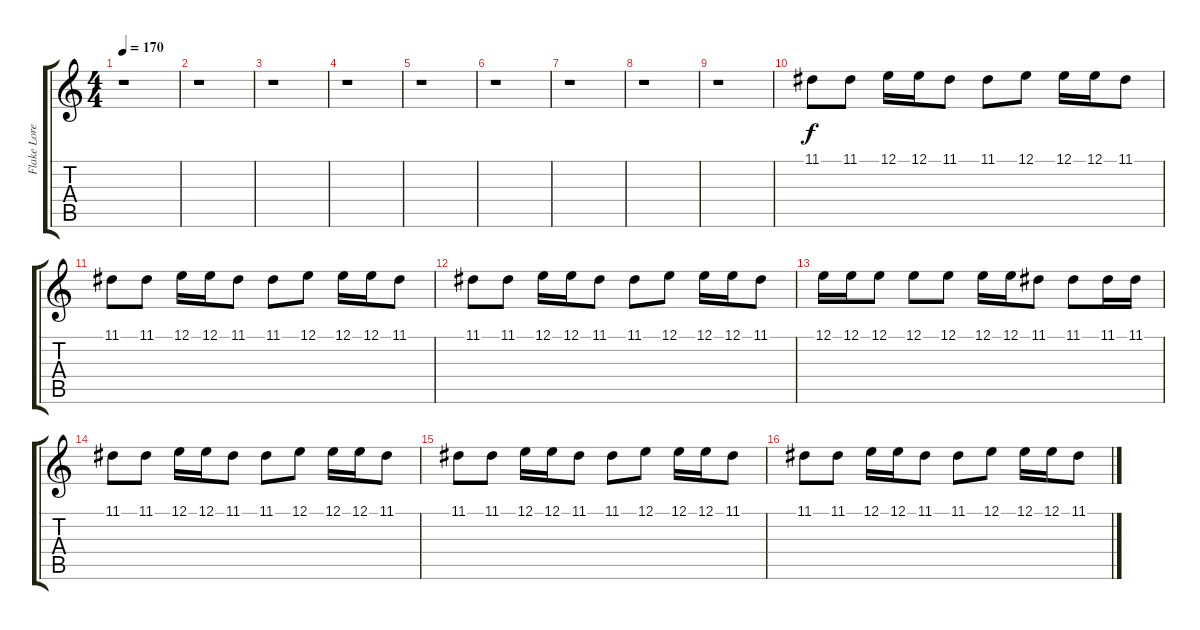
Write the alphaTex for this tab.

\track ("Flake Lorenz" "Flake Lore") {instrument lead2sawtooth}
\staff {score tabs}
\tuning (E4 B3 G3 D3 A2 E2) {hide}
\ts (4 4)
\tempo 170
\clef g2
\ks c
r.1{dy f} |
r.1 |
r.1 |
r.1 |
r.1 |
r.1 |
r.1 |
r.1 |
r.1 |
11.1.8 11.1.8 12.1.16 12.1.16 11.1.8 11.1.8 12.1.8 12.1.16 12.1.16 11.1.8 |
11.1.8 11.1.8 12.1.16 12.1.16 11.1.8 11.1.8 12.1.8 12.1.16 12.1.16 11.1.8 |
11.1.8 11.1.8 12.1.16 12.1.16 11.1.8 11.1.8 12.1.8 12.1.16 12.1.16 11.1.8 |
12.1.16 12.1.16 12.1.8 12.1.8 12.1.8 12.1.16 12.1.16 11.1.8 11.1.8 11.1.16 11.1.16 |
11.1.8 11.1.8 12.1.16 12.1.16 11.1.8 11.1.8 12.1.8 12.1.16 12.1.16 11.1.8 |
11.1.8 11.1.8 12.1.16 12.1.16 11.1.8 11.1.8 12.1.8 12.1.16 12.1.16 11.1.8 |
11.1.8 11.1.8 12.1.16 12.1.16 11.1.8 11.1.8 12.1.8 12.1.16 12.1.16 11.1.8
